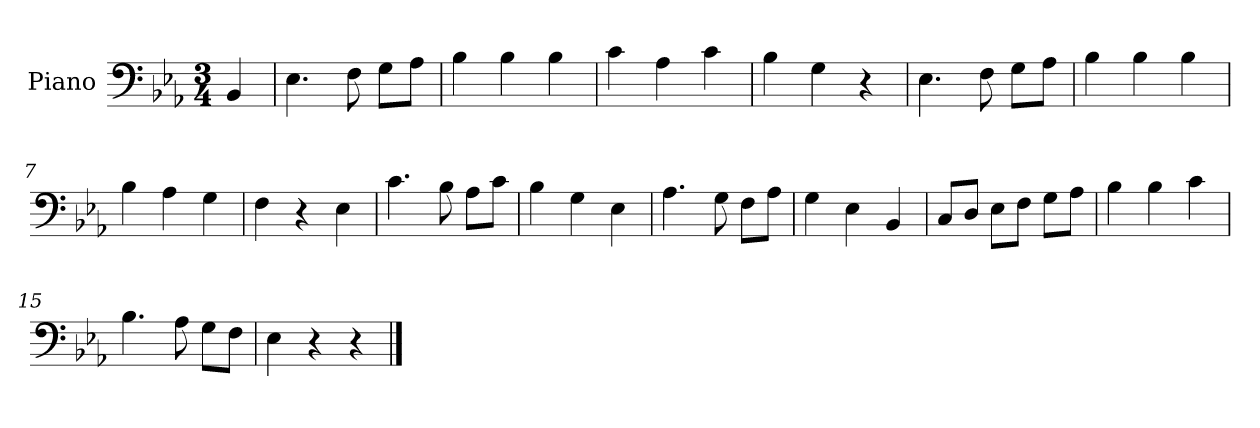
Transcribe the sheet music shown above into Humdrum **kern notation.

**kern
*part1
*staff1
*I"Piano
*I'Pno.
*clefF4
*k[b-e-a-]
*M3/4
*MM120
=
4BB-/
=1
4.E-\
8F\
8G\L
8A-\J
=2
4B-\
4B-\
4B-\
=3
4c\
4A-\
4c\
=4
4B-\
4G\
4r
=5
4.E-\
8F\
8G\L
8A-\J
=6
4B-\
4B-\
4B-\
=7
4B-\
4A-\
4G\
=8
4F\
4r
4E-\
=9
4.c\
8B-\
8A-\L
8c\J
=10
4B-\
4G\
4E-\
!!LO:LB:g=z
=11
4.A-\
8G\
8F\L
8A-\J
=12
4G\
4E-\
4BB-/
=13
8C/L
8D/J
8E-\L
8F\J
8G\L
8A-\J
=14
4B-\
4B-\
4c\
=15
4.B-\
8A-\
8G\L
8F\J
=16
4E-\
4r
4r
==
*-
